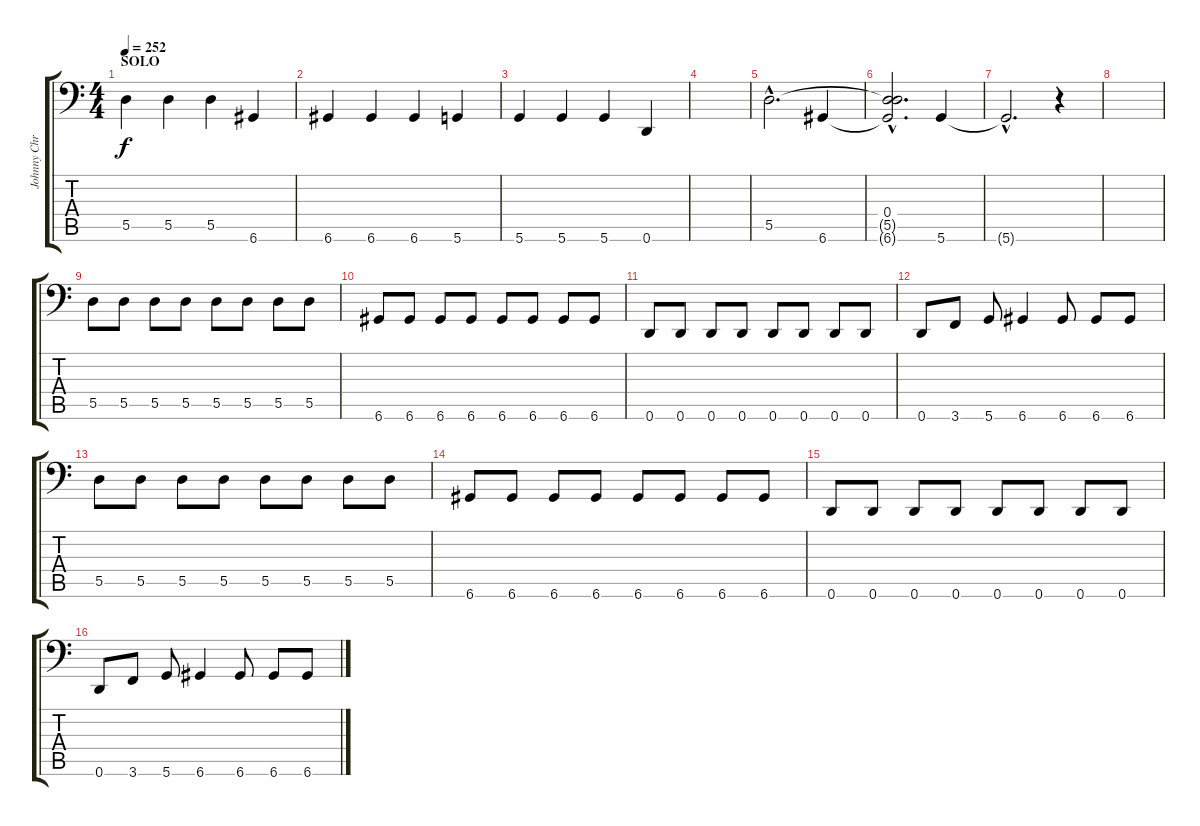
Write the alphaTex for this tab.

\track ("Johnny Christ" "Johnny Chr") {instrument electricbasspick}
\staff {score tabs}
\tuning (E3 B2 G2 D2 A1 D1) {hide}
\ts (4 4)
\section ("" "SOLO")
\tempo 252
\clef f4
\ks c
5.5.4{dy f} 5.5.4 5.5.4 6.6.4 |
6.6.4 6.6.4 6.6.4 5.6.4 |
5.6.4 5.6.4 5.6.4 0.6.4 |
|
5.5{hac}.2{d} 6.6.4 |
(0.4{hac} 5.5{hac t} 6.6{hac t}).2{d} 5.6.4 |
5.6{hac t}.2{d} r.4 |
|
5.5.8 5.5.8 5.5.8 5.5.8 5.5.8 5.5.8 5.5.8 5.5.8 |
6.6.8 6.6.8 6.6.8 6.6.8 6.6.8 6.6.8 6.6.8 6.6.8 |
0.6.8 0.6.8 0.6.8 0.6.8 0.6.8 0.6.8 0.6.8 0.6.8 |
0.6.8 3.6.8 5.6.8 6.6.4 6.6.8 6.6.8 6.6.8 |
5.5.8 5.5.8 5.5.8 5.5.8 5.5.8 5.5.8 5.5.8 5.5.8 |
6.6.8 6.6.8 6.6.8 6.6.8 6.6.8 6.6.8 6.6.8 6.6.8 |
0.6.8 0.6.8 0.6.8 0.6.8 0.6.8 0.6.8 0.6.8 0.6.8 |
0.6.8 3.6.8 5.6.8 6.6.4 6.6.8 6.6.8 6.6.8
